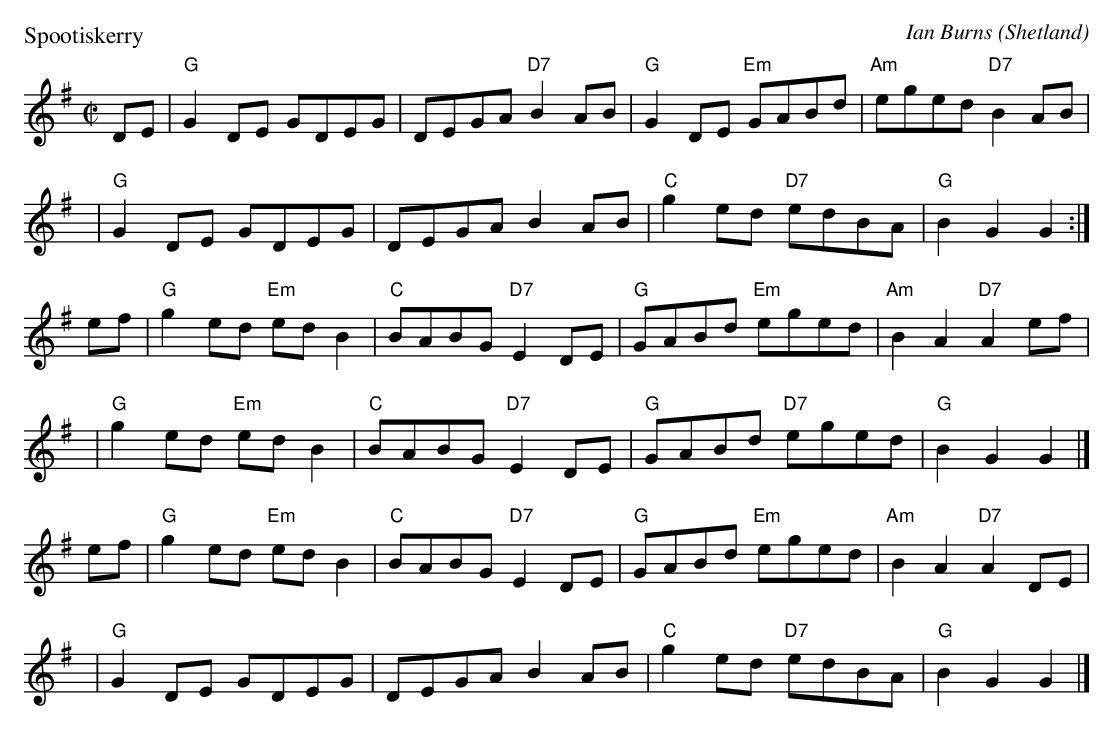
X:1
P: Spootiskerry
C: Ian Burns (Shetland)
M: C|
L: 1/8
K: G
DE | "G"G2DE GDEG | DEGA "D7"B2AB | "G"G2DE "Em"GABd | "Am"eged "D7"B2AB |
y4 | "G"G2DE GDEG | DEGA B2AB | "C"g2ed "D7"edBA | "G"B2G2 G2 :|
ef | "G"g2ed "Em"edB2 | "C"BABG "D7"E2DE | "G"GABd "Em"eged | "Am"B2A2 "D7"A2ef |
y3 | "G"g2ed "Em"edB2 | "C"BABG "D7"E2DE | "G"GABd "D7"eged | "G"B2G2 G2 |]
ef | "G"g2ed "Em"edB2 | "C"BABG "D7"E2DE | "G"GABd "Em"eged | "Am"B2A2 "D7"A2DE |
y3 | "G"G2DE GDEG | DEGA B2AB | "C"g2ed "D7"edBA | "G"B2G2 G2 |]
